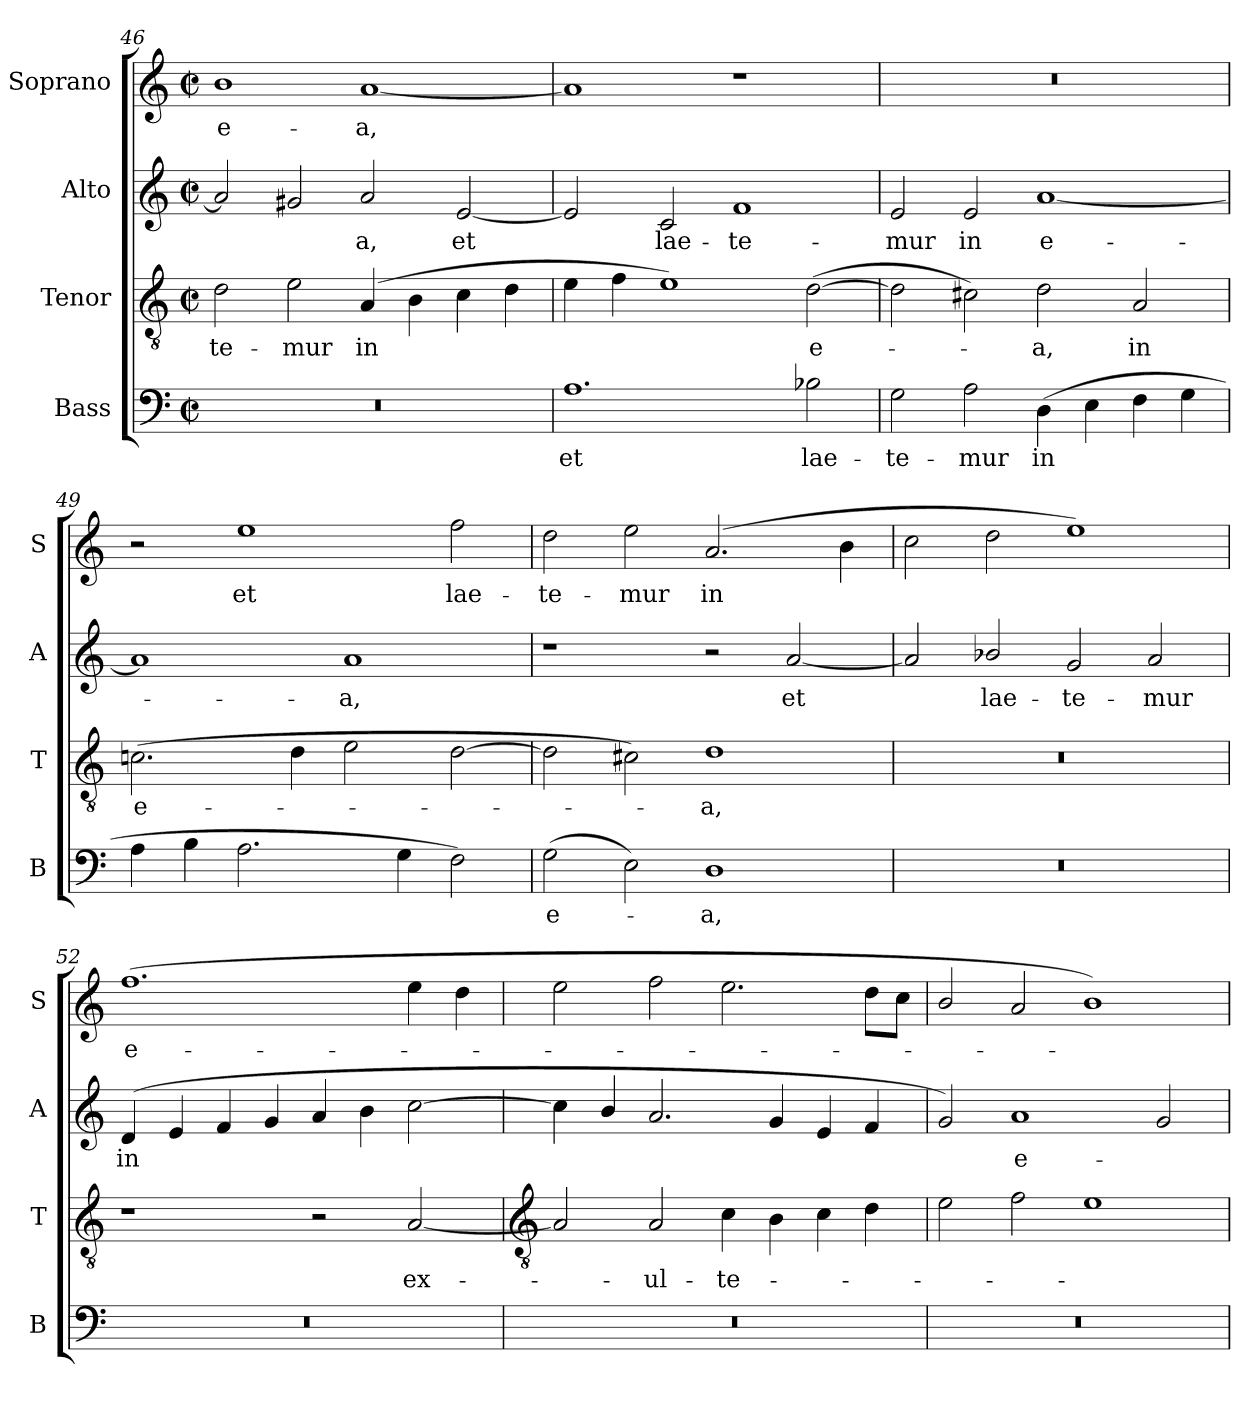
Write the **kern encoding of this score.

**kern	**text	**kern	**text	**kern	**text	**kern	**text
*part4	*part4	*part3	*part3	*part2	*part2	*part1	*part1
*staff4	*staff4	*staff3	*staff3	*staff2	*staff2	*staff1	*staff1
*I"Bass	*	*I"Tenor	*	*I"Alto	*	*I"Soprano	*
*I'B	*	*I'T	*	*I'A	*	*I'S	*
!!LO:LB:g=z
*clefF4	*	*clefGv2	*	*clefG2	*	*clefG2	*
*k[]	*	*k[]	*	*k[]	*	*k[]	*
*C:	*	*C:	*	*C:	*	*C:	*
*M4/2	*	*M4/2	*	*M4/2	*	*M4/2	*
*met(c|)	*	*met(c|)	*	*met(c|)	*	*met(c|)	*
=46	=46	=46	=46	=46	=46	=46	=46
!	!	!	!LO:LY:b	!	!	!	!LO:LY:b
0r	.	2d	-te-	2a]	.	1b	e-
!	!	!	!LO:LY:b	!	!	!	!
.	.	2e	-mur	2g#X	.	.	.
!	!	!	!LO:LY:b	!	!LO:LY:b	!	!LO:LY:b
.	.	(>4A	in	2a	a,	[1a	-a,
.	.	4B	.	.	.	.	.
!	!	!	!	!	!LO:LY:b	!	!
.	.	4c	.	[2e	et	.	.
.	.	4d	.	.	.	.	.
=47	=47	=47	=47	=47	=47	=47	=47
!	!LO:LY:b	!	!	!	!	!	!
1.A	et	4e	.	2e]	.	1a]	.
.	.	4f	.	.	.	.	.
!	!	!	!	!	!LO:LY:b	!	!
.	.	1e)	.	2c	lae-	.	.
!	!	!	!	!	!LO:LY:b	!	!
.	.	.	.	1f	-te-	1r	.
!	!LO:LY:b	!	!LO:LY:b	!	!	!	!
2B-X	lae-	(>[2d	e-	.	.	.	.
=48	=48	=48	=48	=48	=48	=48	=48
!	!LO:LY:b	!	!	!	!LO:LY:b	!	!
2G	-te-	2d]	.	2e	-mur	0r	.
!	!LO:LY:b	!	!	!	!LO:LY:b	!	!
2A	-mur	2c#X)	.	2e	in	.	.
!	!LO:LY:b	!	!LO:LY:b	!	!LO:LY:b	!	!
(>4D	in	2d	a,	[1a	e-	.	.
4E	.	.	.	.	.	.	.
!	!	!	!LO:LY:b	!	!	!	!
4F	.	2A	in	.	.	.	.
4G	.	.	.	.	.	.	.
=49	=49	=49	=49	=49	=49	=49	=49
!	!	!	!LO:LY:b	!	!	!	!
4A	.	(>2.cn	e-	1a]	.	2r	.
4B	.	.	.	.	.	.	.
!	!	!	!	!	!	!	!LO:LY:b
2.A	.	.	.	.	.	1ee	et
.	.	4d	.	.	.	.	.
!	!	!	!	!	!LO:LY:b	!	!
.	.	2e	.	1a	a,	.	.
4G	.	.	.	.	.	.	.
!	!	!	!	!	!	!	!LO:LY:b
2F)	.	[2d	.	.	.	2ff	lae-
=50	=50	=50	=50	=50	=50	=50	=50
!	!LO:LY:b	!	!	!	!	!	!LO:LY:b
(>2G	e-	2d]	.	1r	.	2dd	-te-
!	!	!	!	!	!	!	!LO:LY:b
2E)	.	2c#X)	.	.	.	2ee	-mur
!	!LO:LY:b	!	!LO:LY:b	!	!	!	!LO:LY:b
1D	a,	1d	a,	2r	.	(>2.a	in
!	!	!	!	!	!LO:LY:b	!	!
.	.	.	.	[2a	et	.	.
.	.	.	.	.	.	4b	.
=51	=51	=51	=51	=51	=51	=51	=51
0r	.	0r	.	2a]	.	2cc	.
!	!	!	!	!	!LO:LY:b	!	!
.	.	.	.	2b-X/	lae-	2dd	.
!	!	!	!	!	!LO:LY:b	!	!
.	.	.	.	2g	-te-	1ee)	.
!	!	!	!	!	!LO:LY:b	!	!
.	.	.	.	2a	-mur	.	.
=52	=52	=52	=52	=52	=52	=52	=52
!	!	!	!	!	!LO:LY:b	!	!LO:LY:b
0r	.	1r	.	(<4d	in	(<1.ff	e-
.	.	.	.	4e	.	.	.
.	.	.	.	4f	.	.	.
.	.	.	.	4g	.	.	.
.	.	2r	.	4a	.	.	.
.	.	.	.	4b	.	.	.
!	!	!	!LO:LY:b	!	!	!	!
.	.	[2A	ex-	[2cc	.	4ee	.
.	.	.	.	.	.	4dd	.
!!LO:LB:g=z
=53	=53	=53	=53	=53	=53	=53	=53
*	*	*clefGv2	*	*	*	*	*
0r	.	2A]	.	4cc]	.	2ee	.
.	.	.	.	4b/	.	.	.
!	!	!	!LO:LY:b	!	!	!	!
.	.	2A	ul-	2.a	.	2ff	.
!	!	!	!LO:LY:b	!	!	!	!
.	.	4c	-te-	.	.	2.ee	.
.	.	4B	.	4g	.	.	.
.	.	4c	.	4e	.	.	.
.	.	4d	.	4f	.	8ddL	.
.	.	.	.	.	.	8ccJ	.
=54	=54	=54	=54	=54	=54	=54	=54
0r	.	2e	.	2g)	.	2b/	.
!	!	!	!	!	!LO:LY:b	!	!
.	.	2f	.	1a	e-	2a	.
.	.	1e	.	.	.	1b/)	.
.	.	.	.	2g	.	.	.
=	=	=	=	=	=	=	=
*-	*-	*-	*-	*-	*-	*-	*-
